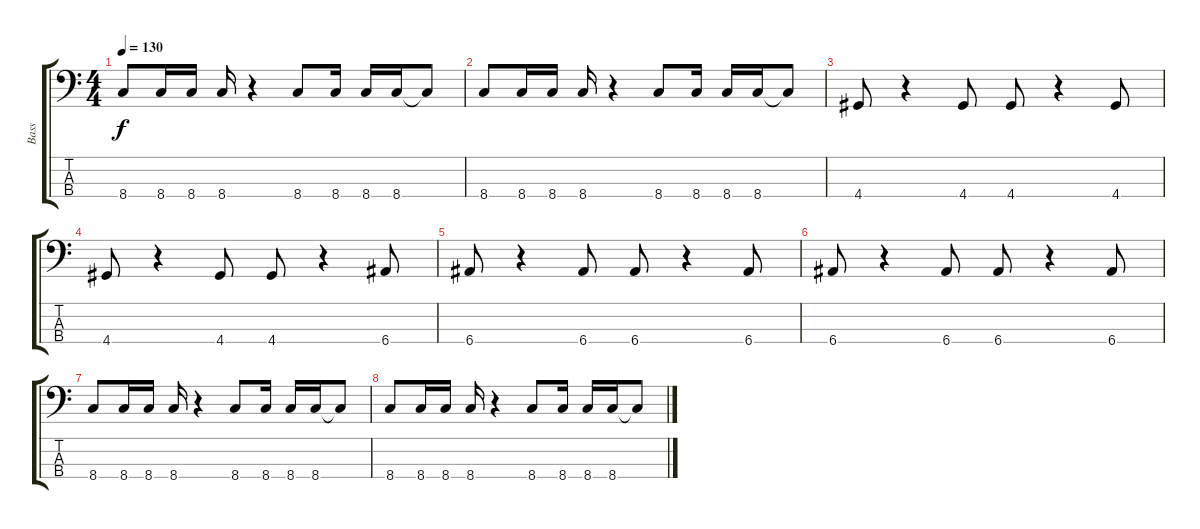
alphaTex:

\track ("Bass" "Bass") {instrument acousticbass}
\staff {score tabs}
\tuning (G2 D2 A1 E1) {hide}
\ts (4 4)
\tempo 130
\clef f4
\ks c
8.4.8{dy f} 8.4.16 8.4.16 8.4.16 r.4 8.4.8 8.4.16 8.4.16 8.4.16 8.4{t}.8 |
8.4.8 8.4.16 8.4.16 8.4.16 r.4 8.4.8 8.4.16 8.4.16 8.4.16 8.4{t}.8 |
4.4.8 r.4 4.4.8 4.4.8 r.4 4.4.8 |
4.4.8 r.4 4.4.8 4.4.8 r.4 6.4.8 |
6.4.8 r.4 6.4.8 6.4.8 r.4 6.4.8 |
6.4.8 r.4 6.4.8 6.4.8 r.4 6.4.8 |
8.4.8 8.4.16 8.4.16 8.4.16 r.4 8.4.8 8.4.16 8.4.16 8.4.16 8.4{t}.8 |
8.4.8 8.4.16 8.4.16 8.4.16 r.4 8.4.8 8.4.16 8.4.16 8.4.16 8.4{t}.8
